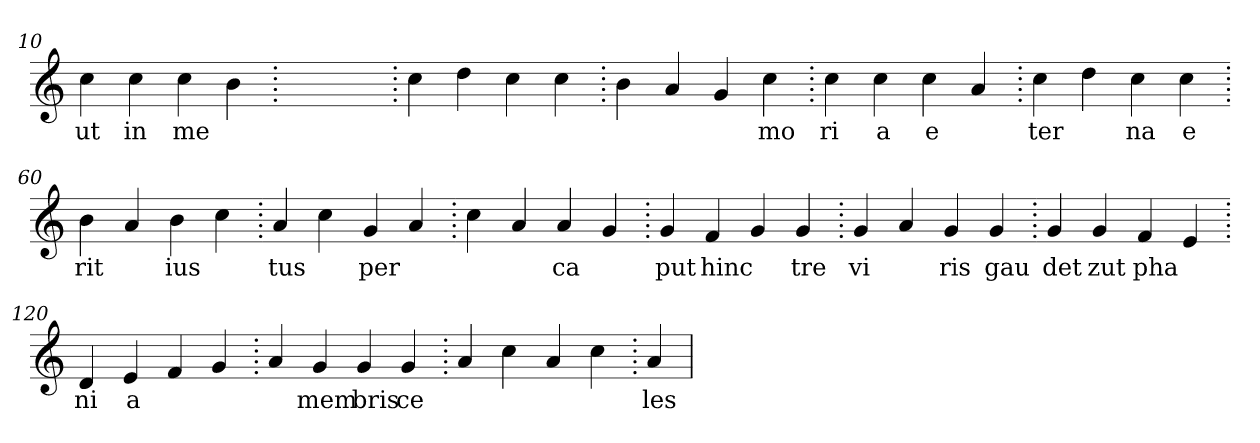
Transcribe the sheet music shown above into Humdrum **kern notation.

**kern	**text
*part1	*part1
*staff1	*staff1
*clefG2	*
=10.	=10.
4cc	ut
4cc	in
4cc	me
4b	.
=20.	=20.
1ryy	.
=20.	=20.
4cc	.
4dd	.
4cc	.
4cc	.
=30.	=30.
4b	.
4a	.
4g	.
4cc	mo
=40.	=40.
4cc	ri
4cc	a
4cc	e
4a	.
=50.	=50.
4cc	ter
4dd	.
4cc	na
4cc	e
=60.	=60.
4b	rit
4a	.
4b	ius
4cc	.
=70.	=70.
4a	tus
4cc	.
4g	per
4a	.
=80.	=80.
4cc	.
4a	.
4a	ca
4g	.
=90.	=90.
4g	put
4f	hinc
4g	.
4g	tre
=100.	=100.
4g	vi
4a	.
4g	ris
4g	gau
=110.	=110.
4g	det
4g	zut
4f	pha
4e	.
=120.	=120.
4d	ni
4e	a
4f	.
4g	.
=130.	=130.
4a	.
4g	mem
4g	bris
4g	ce
=140.	=140.
4a	.
4cc	.
4a	.
4cc	.
=150.	=150.
4a	les
=	=
*-	*-
